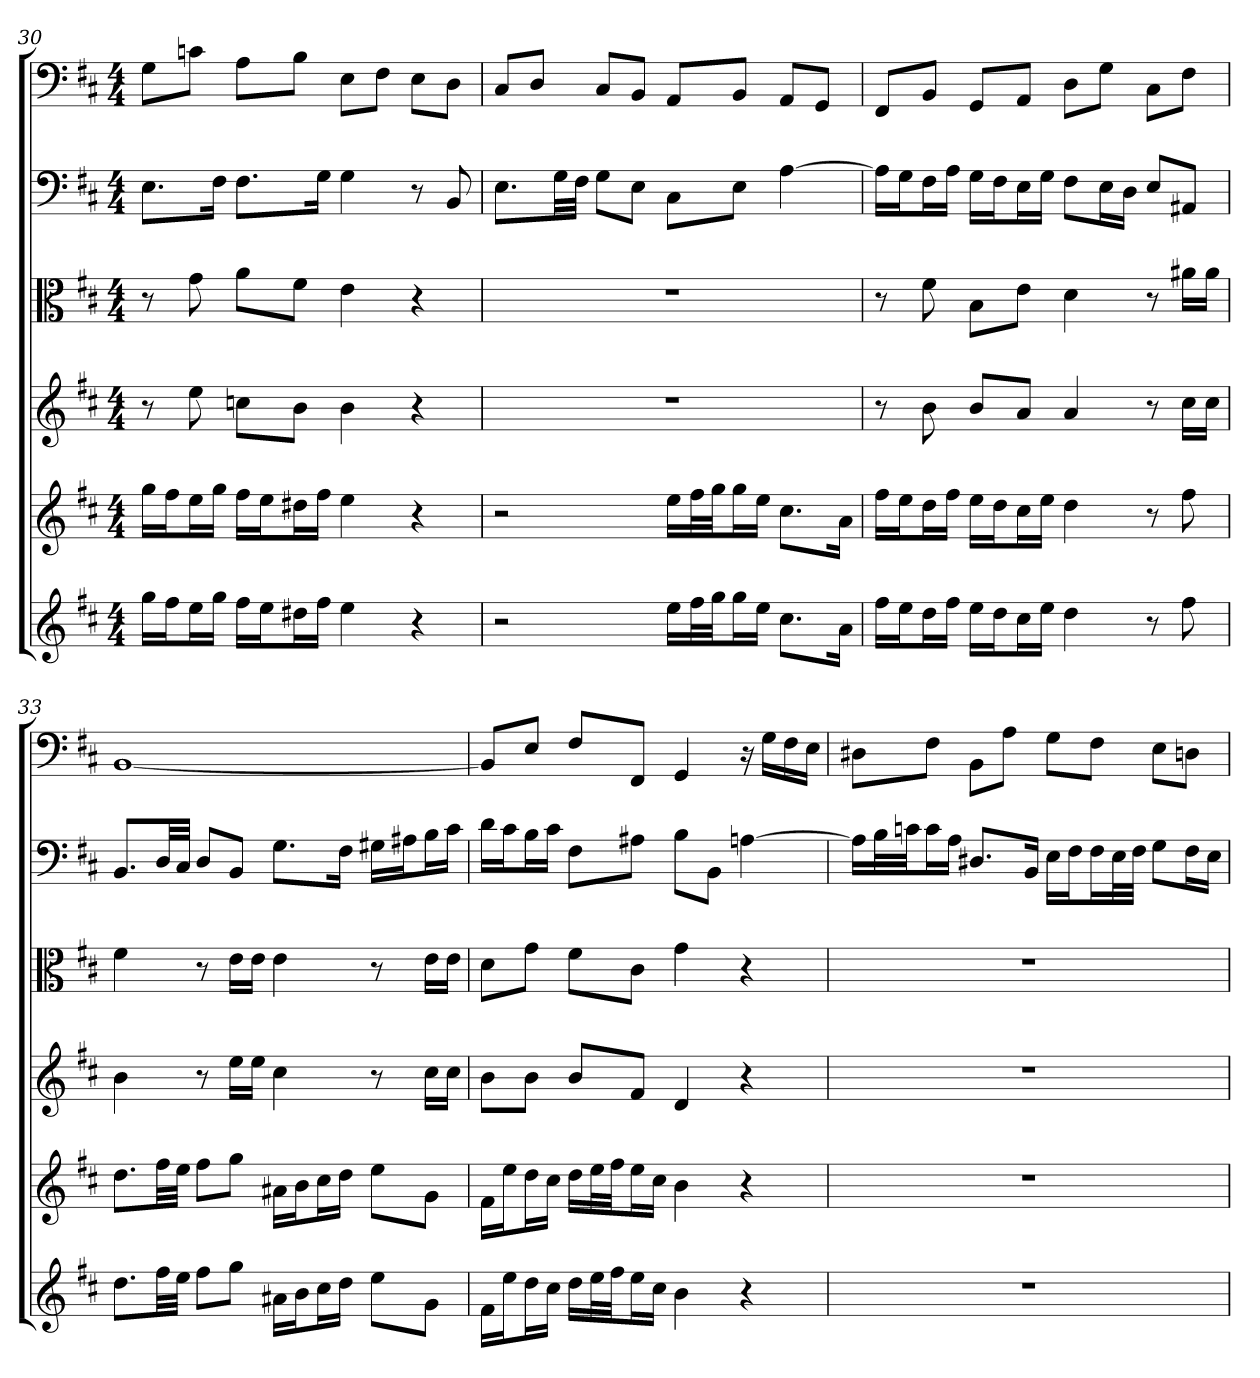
**kern	**kern	**kern	**kern	**kern	**kern
*part6	*part5	*part4	*part3	*part2	*part1
*staff6	*staff5	*staff4	*staff3	*staff2	*staff1
*	*	*	*clefC3	*clefF4	*clefF4
*k[f#c#]	*k[f#c#]	*k[f#c#]	*k[f#c#]	*k[f#c#]	*k[f#c#]
*b:	*b:	*b:	*b:	*b:	*b:
*M4/4	*M4/4	*M4/4	*M4/4	*M4/4	*M4/4
=30	=30	=30	=30	=30	=30
16ggLL	16ggLL	8r	8r	8.E\L	8G\L
16ff#J	16ff#J	.	.	.	.
16eeL	16eeL	8ee	8g	.	8cn\J
16ggJJ	16ggJJ	.	.	16F#\Jk	.
16ff#LL	16ff#LL	8ccnL	8a\L	8.F#\L	8A\L
16eeJ	16eeJ	.	.	.	.
16dd#XL	16dd#XL	8bJ	8f#\J	.	8B\J
16ff#JJ	16ff#JJ	.	.	16G\Jk	.
4ee	4ee	4b	4e	4G	8E\L
.	.	.	.	.	8F#\J
4r	4r	4r	4r	8r	8E\L
.	.	.	.	8BB	8D\J
=31	=31	=31	=31	=31	=31
2r	2r	1r	1r	8.E\L	8C#/L
.	.	.	.	.	8D/J
.	.	.	.	32G\LL	.
.	.	.	.	32F#\JJJ	.
.	.	.	.	8G\L	8C#/L
.	.	.	.	8E\J	8BB/J
16eeLL	16eeLL	.	.	8C#\L	8AA/L
32ff#L	32ff#L	.	.	.	.
32ggJJ	32ggJJ	.	.	.	.
16ggL	16ggL	.	.	8E\J	8BB/J
16eeJJ	16eeJJ	.	.	.	.
8.cc#L	8.cc#L	.	.	[4A	8AA/L
.	.	.	.	.	8GG/J
16aJk	16aJk	.	.	.	.
=32	=32	=32	=32	=32	=32
16ff#LL	16ff#LL	8r	8r	16A\LL]	8FF#/L
16eeJ	16eeJ	.	.	16G\J	.
16ddL	16ddL	8b	8f#	16F#\L	8BB/J
16ff#JJ	16ff#JJ	.	.	16A\JJ	.
16eeLL	16eeLL	8bL	8B\L	16G\LL	8GG/L
16ddJ	16ddJ	.	.	16F#\J	.
16cc#L	16cc#L	8aJ	8e\J	16E\L	8AA/J
16eeJJ	16eeJJ	.	.	16G\JJ	.
4dd	4dd	4a	4d	8F#\L	8D\L
.	.	.	.	16E\L	8G\J
.	.	.	.	16D\JJ	.
8r	8r	8r	8r	8E/L	8C#\L
8ff#	8ff#	16cc#LL	16a#X\LL	8AA#X/J	8F#\J
.	.	16cc#JJ	16a#\JJ	.	.
=33	=33	=33	=33	=33	=33
8.ddL	8.ddL	4b	4f#	8.BB/L	[1BB
32ff#LL	32ff#LL	.	.	32D/LL	.
32eeJJJ	32eeJJJ	.	.	32C#/JJJ	.
8ff#L	8ff#L	8r	8r	8D/L	.
8ggJ	8ggJ	16eeLL	16e\LL	8BB/J	.
.	.	16eeJJ	16e\JJ	.	.
16a#XLL	16a#XLL	4cc#	4e	8.G\L	.
16bJ	16bJ	.	.	.	.
16cc#L	16cc#L	.	.	.	.
16ddJJ	16ddJJ	.	.	16F#\Jk	.
8eeL	8eeL	8r	8r	16G#X\LL	.
.	.	.	.	16A#X\J	.
8gJ	8gJ	16cc#LL	16e\LL	16B\L	.
.	.	16cc#JJ	16e\JJ	16c#\JJ	.
=34	=34	=34	=34	=34	=34
16f#LL	16f#LL	8bL	8d\L	16d\LL	8BB/L]
16eeJ	16eeJ	.	.	16c#\J	.
16ddL	16ddL	8bJ	8g\J	16B\L	8E/J
16cc#JJ	16cc#JJ	.	.	16c#\JJ	.
16ddLL	16ddLL	8bL	8f#\L	8F#\L	8F#/L
32eeL	32eeL	.	.	.	.
32ff#JJ	32ff#JJ	.	.	.	.
16eeL	16eeL	8f#J	8c#\J	8A#X\J	8FF#/J
16cc#JJ	16cc#JJ	.	.	.	.
4b	4b	4d	4g	8B\L	4GG
.	.	.	.	8BB\J	.
4r	4r	4r	4r	[4An	16r
.	.	.	.	.	16G\LL
.	.	.	.	.	16F#\
.	.	.	.	.	16E\JJ
=35	=35	=35	=35	=35	=35
1r	1r	1r	1r	16A\LL]	8D#X\L
.	.	.	.	32B\L	.
.	.	.	.	32cn\JJ	.
.	.	.	.	16c\L	8F#\J
.	.	.	.	16A\JJ	.
.	.	.	.	8.D#X/L	8BB\L
.	.	.	.	.	8A\J
.	.	.	.	16BB/Jk	.
.	.	.	.	16E\LL	8G\L
.	.	.	.	16F#\J	.
.	.	.	.	16F#\L	8F#\J
.	.	.	.	32E\L	.
.	.	.	.	32F#\JJJ	.
.	.	.	.	8G\L	8E\L
.	.	.	.	16F#\L	8Dn\J
.	.	.	.	16E\JJ	.
=	=	=	=	=	=
*-	*-	*-	*-	*-	*-
